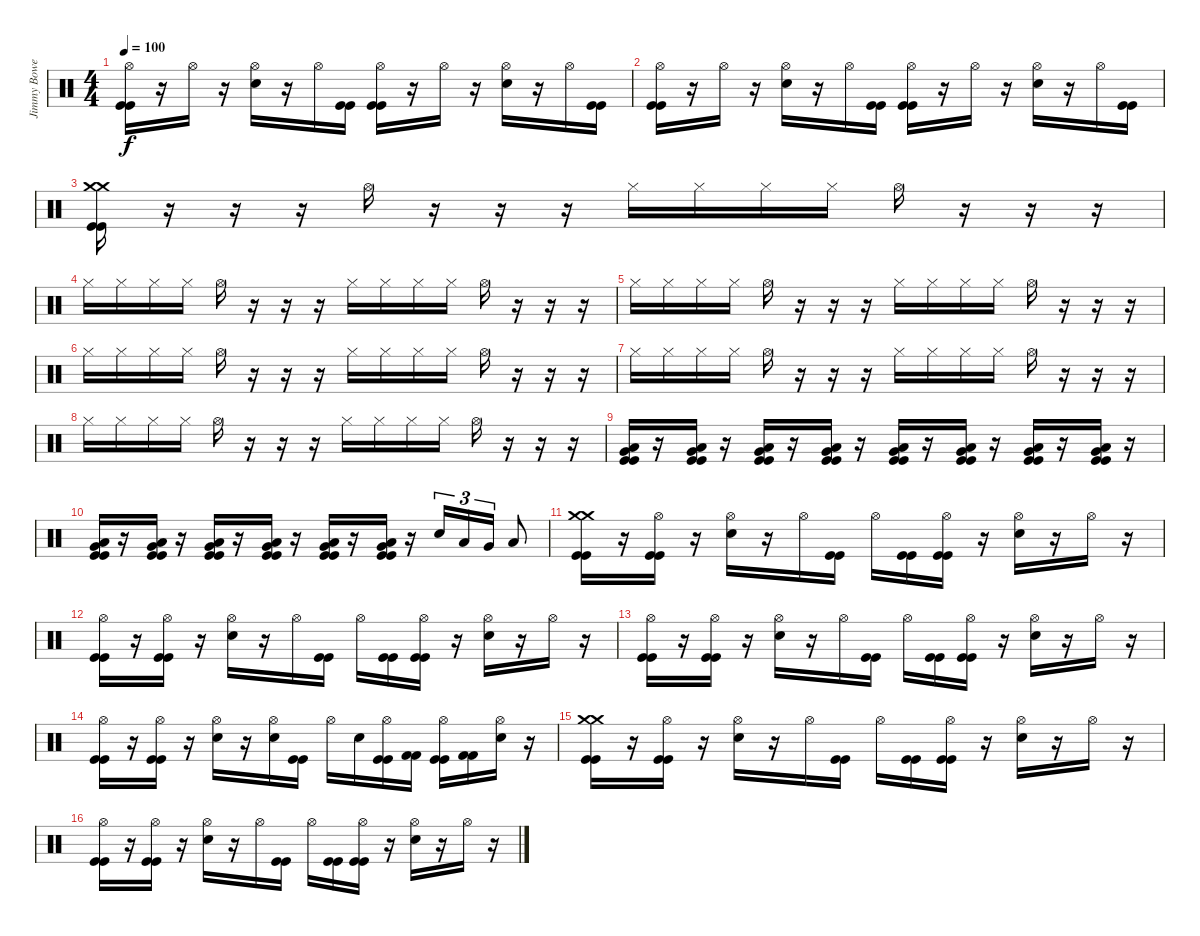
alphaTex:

\track ("Jimmy Bower" "Jimmy Bowe") {instrument percussion}
\staff {score}
\articulation defaults
\ts (4 4)
\tempo 100
\clef neutral
\ks c
("Hi-Hat (open)" "Kick (hit)" "Kick (hit)").16{dy f} r.16 "Hi-Hat (open)".16 r.16 ("Hi-Hat (open)" "Snare (hit) 2").16 r.16 "Hi-Hat (open)".16 ("Kick (hit)" "Kick (hit)").16 ("Hi-Hat (open)" "Kick (hit)" "Kick (hit)").16 r.16 "Hi-Hat (open)".16 r.16 ("Hi-Hat (open)" "Snare (hit) 2").16 r.16 "Hi-Hat (open)".16 ("Kick (hit)" "Kick (hit)").16 |
("Hi-Hat (open)" "Kick (hit)" "Kick (hit)").16 r.16 "Hi-Hat (open)".16 r.16 ("Hi-Hat (open)" "Snare (hit) 2").16 r.16 "Hi-Hat (open)".16 ("Kick (hit)" "Kick (hit)").16 ("Hi-Hat (open)" "Kick (hit)" "Kick (hit)").16 r.16 "Hi-Hat (open)".16 r.16 ("Hi-Hat (open)" "Snare (hit) 2").16 r.16 "Hi-Hat (open)".16 ("Kick (hit)" "Kick (hit)").16 |
("Crash medium (hit)" "Crash medium (hit)" "Kick (hit)" "Kick (hit)").16 r.16 r.16 r.16 "Hi-Hat (open)".16 r.16 r.16 r.16 "Hi-Hat (closed)".16 "Hi-Hat (closed)".16 "Hi-Hat (closed)".16 "Hi-Hat (closed)".16 "Hi-Hat (open)".16 r.16 r.16 r.16 |
"Hi-Hat (closed)".16 "Hi-Hat (closed)".16 "Hi-Hat (closed)".16 "Hi-Hat (closed)".16 "Hi-Hat (open)".16 r.16 r.16 r.16 "Hi-Hat (closed)".16 "Hi-Hat (closed)".16 "Hi-Hat (closed)".16 "Hi-Hat (closed)".16 "Hi-Hat (open)".16 r.16 r.16 r.16 |
"Hi-Hat (closed)".16 "Hi-Hat (closed)".16 "Hi-Hat (closed)".16 "Hi-Hat (closed)".16 "Hi-Hat (open)".16 r.16 r.16 r.16 "Hi-Hat (closed)".16 "Hi-Hat (closed)".16 "Hi-Hat (closed)".16 "Hi-Hat (closed)".16 "Hi-Hat (open)".16 r.16 r.16 r.16 |
"Hi-Hat (closed)".16 "Hi-Hat (closed)".16 "Hi-Hat (closed)".16 "Hi-Hat (closed)".16 "Hi-Hat (open)".16 r.16 r.16 r.16 "Hi-Hat (closed)".16 "Hi-Hat (closed)".16 "Hi-Hat (closed)".16 "Hi-Hat (closed)".16 "Hi-Hat (open)".16 r.16 r.16 r.16 |
"Hi-Hat (closed)".16 "Hi-Hat (closed)".16 "Hi-Hat (closed)".16 "Hi-Hat (closed)".16 "Hi-Hat (open)".16 r.16 r.16 r.16 "Hi-Hat (closed)".16 "Hi-Hat (closed)".16 "Hi-Hat (closed)".16 "Hi-Hat (closed)".16 "Hi-Hat (open)".16 r.16 r.16 r.16 |
"Hi-Hat (closed)".16 "Hi-Hat (closed)".16 "Hi-Hat (closed)".16 "Hi-Hat (closed)".16 "Hi-Hat (open)".16 r.16 r.16 r.16 "Hi-Hat (closed)".16 "Hi-Hat (closed)".16 "Hi-Hat (closed)".16 "Hi-Hat (closed)".16 "Hi-Hat (open)".16 r.16 r.16 r.16 |
("Low Floor Tom (hit)" "Very Low Tom (hit)" "Kick (hit)" "Kick (hit)").16 r.16 ("Low Floor Tom (hit)" "Very Low Tom (hit)" "Kick (hit)" "Kick (hit)").16 r.16 ("Low Floor Tom (hit)" "Very Low Tom (hit)" "Kick (hit)" "Kick (hit)").16 r.16 ("Low Floor Tom (hit)" "Very Low Tom (hit)" "Kick (hit)" "Kick (hit)").16 r.16 ("Low Floor Tom (hit)" "Very Low Tom (hit)" "Kick (hit)" "Kick (hit)").16 r.16 ("Low Floor Tom (hit)" "Very Low Tom (hit)" "Kick (hit)" "Kick (hit)").16 r.16 ("Low Floor Tom (hit)" "Very Low Tom (hit)" "Kick (hit)" "Kick (hit)").16 r.16 ("Low Floor Tom (hit)" "Very Low Tom (hit)" "Kick (hit)" "Kick (hit)").16 r.16 |
("Low Floor Tom (hit)" "Very Low Tom (hit)" "Kick (hit)" "Kick (hit)").16 r.16 ("Low Floor Tom (hit)" "Very Low Tom (hit)" "Kick (hit)" "Kick (hit)").16 r.16 ("Low Floor Tom (hit)" "Very Low Tom (hit)" "Kick (hit)" "Kick (hit)").16 r.16 ("Low Floor Tom (hit)" "Very Low Tom (hit)" "Kick (hit)" "Kick (hit)").16 r.16 ("Low Floor Tom (hit)" "Very Low Tom (hit)" "Kick (hit)" "Kick (hit)").16 r.16 ("Low Floor Tom (hit)" "Very Low Tom (hit)" "Kick (hit)" "Kick (hit)").16 r.16 "Snare (hit) 2".16{tu (3 2)} "Low Tom (hit)".16{tu (3 2)} "Very Low Tom (hit)".16{tu (3 2)} "Low Floor Tom (hit)".8 |
("Crash medium (hit)" "Crash medium (hit)" "Kick (hit)" "Kick (hit)").16 r.16 ("Hi-Hat (open)" "Kick (hit)" "Kick (hit)").16 r.16 ("Hi-Hat (open)" "Snare (hit) 2").16 r.16 "Hi-Hat (open)".16 ("Kick (hit)" "Kick (hit)").16 "Hi-Hat (open)".16 ("Kick (hit)" "Kick (hit)").16 ("Hi-Hat (open)" "Kick (hit)" "Kick (hit)").16 r.16 ("Hi-Hat (open)" "Snare (hit) 2").16 r.16 "Hi-Hat (open)".16 r.16 |
("Hi-Hat (open)" "Kick (hit)" "Kick (hit)").16 r.16 ("Hi-Hat (open)" "Kick (hit)" "Kick (hit)").16 r.16 ("Hi-Hat (open)" "Snare (hit) 2").16 r.16 "Hi-Hat (open)".16 ("Kick (hit)" "Kick (hit)").16 "Hi-Hat (open)".16 ("Kick (hit)" "Kick (hit)").16 ("Hi-Hat (open)" "Kick (hit)" "Kick (hit)").16 r.16 ("Hi-Hat (open)" "Snare (hit) 2").16 r.16 "Hi-Hat (open)".16 r.16 |
("Hi-Hat (open)" "Kick (hit)" "Kick (hit)").16 r.16 ("Hi-Hat (open)" "Kick (hit)" "Kick (hit)").16 r.16 ("Hi-Hat (open)" "Snare (hit) 2").16 r.16 "Hi-Hat (open)".16 ("Kick (hit)" "Kick (hit)").16 "Hi-Hat (open)".16 ("Kick (hit)" "Kick (hit)").16 ("Hi-Hat (open)" "Kick (hit)" "Kick (hit)").16 r.16 ("Hi-Hat (open)" "Snare (hit) 2").16 r.16 "Hi-Hat (open)".16 r.16 |
("Hi-Hat (open)" "Kick (hit)" "Kick (hit)").16 r.16 ("Hi-Hat (open)" "Kick (hit)" "Kick (hit)").16 r.16 ("Hi-Hat (open)" "Snare (hit) 2").16 r.16 ("Hi-Hat (open)" "Snare (hit) 2").16 ("Kick (hit)" "Kick (hit)").16 "Hi-Hat (open)".16 "Snare (hit) 2".16 ("Hi-Hat (open)" "Kick (hit)" "Kick (hit)").16 ("Kick (hit) 2" "Kick (hit) 2").16 ("Hi-Hat (open)" "Kick (hit)" "Kick (hit)").16 ("Kick (hit) 2" "Kick (hit) 2").16 ("Hi-Hat (open)" "Snare (hit) 2").16 r.16 |
("Crash medium (hit)" "Crash medium (hit)" "Kick (hit)" "Kick (hit)").16 r.16 ("Hi-Hat (open)" "Kick (hit)" "Kick (hit)").16 r.16 ("Hi-Hat (open)" "Snare (hit) 2").16 r.16 "Hi-Hat (open)".16 ("Kick (hit)" "Kick (hit)").16 "Hi-Hat (open)".16 ("Kick (hit)" "Kick (hit)").16 ("Hi-Hat (open)" "Kick (hit)" "Kick (hit)").16 r.16 ("Hi-Hat (open)" "Snare (hit) 2").16 r.16 "Hi-Hat (open)".16 r.16 |
("Hi-Hat (open)" "Kick (hit)" "Kick (hit)").16 r.16 ("Hi-Hat (open)" "Kick (hit)" "Kick (hit)").16 r.16 ("Hi-Hat (open)" "Snare (hit) 2").16 r.16 "Hi-Hat (open)".16 ("Kick (hit)" "Kick (hit)").16 "Hi-Hat (open)".16 ("Kick (hit)" "Kick (hit)").16 ("Hi-Hat (open)" "Kick (hit)" "Kick (hit)").16 r.16 ("Hi-Hat (open)" "Snare (hit) 2").16 r.16 "Hi-Hat (open)".16 r.16
